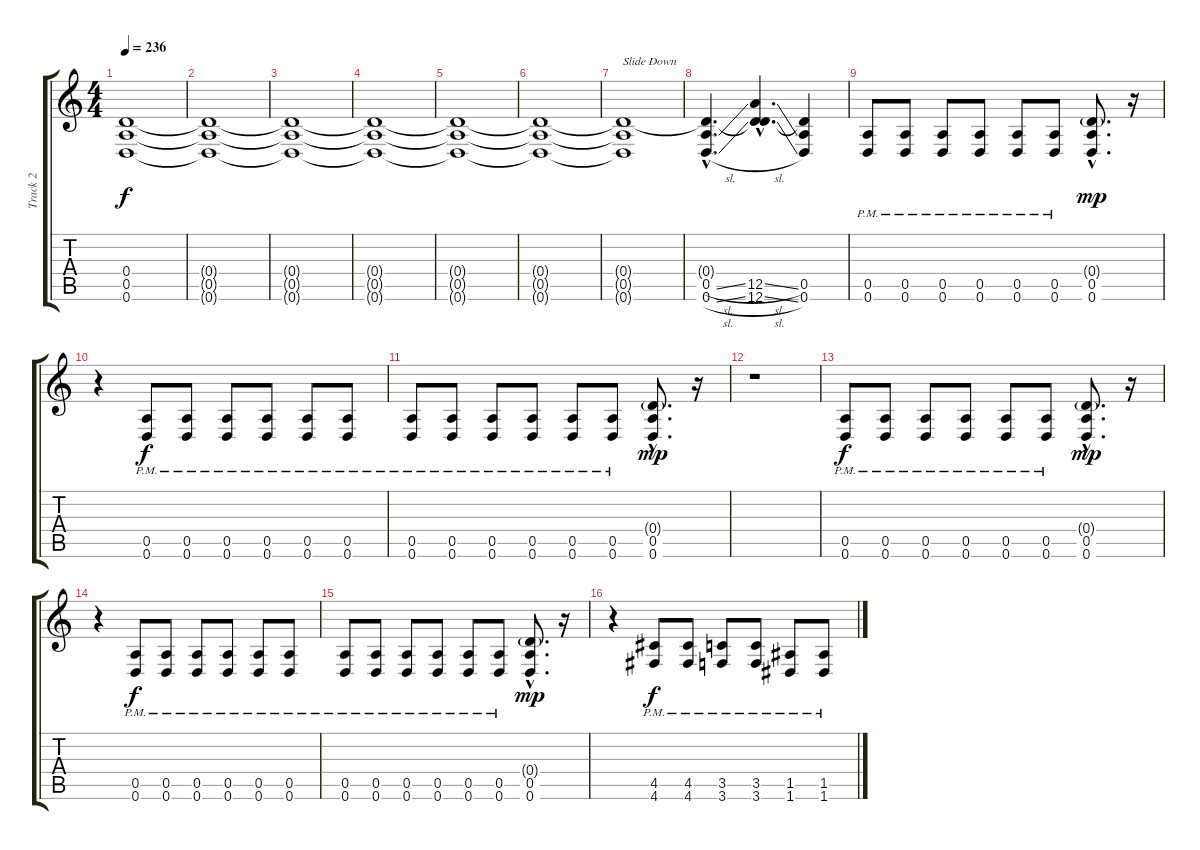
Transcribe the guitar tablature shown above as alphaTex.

\track ("Track 2" "Track 2") {instrument distortionguitar}
\staff {score tabs}
\tuning (E4 B3 G3 D3 A2 D2) {hide}
\ts (4 4)
\tempo 236
\clef g2
\ks c
(0.4 0.5 0.6).1{dy f} |
(0.4{t} 0.5{t} 0.6{t}).1 |
(0.4{t} 0.5{t} 0.6{t}).1 |
(0.4{t} 0.5{t} 0.6{t}).1 |
(0.4{t} 0.5{t} 0.6{t}).1 |
(0.4{t} 0.5{t} 0.6{t}).1 |
(0.4{t} 0.5{t} 0.6{t}).1{txt "Slide Down"} |
(0.4{hac t} 0.5{sl hac} 0.6{sl hac}).4{d} (0.4{hac t} 12.5{sl hac} 12.6{sl hac}).4{d} (0.4{t} 0.5 0.6).4 |
(0.5{pm} 0.6{pm}).8 (0.5{pm} 0.6{pm}).8 (0.5{pm} 0.6{pm}).8 (0.5{pm} 0.6{pm}).8 (0.5{pm} 0.6{pm}).8 (0.5{pm} 0.6{pm}).8 (0.4{g hac} 0.5{hac} 0.6{hac}).8{d dy mp} r.16 |
r.4 (0.5{pm} 0.6{pm}).8{dy f} (0.5{pm} 0.6{pm}).8 (0.5{pm} 0.6{pm}).8 (0.5{pm} 0.6{pm}).8 (0.5{pm} 0.6{pm}).8 (0.5{pm} 0.6{pm}).8 |
(0.5{pm} 0.6{pm}).8 (0.5{pm} 0.6{pm}).8 (0.5{pm} 0.6{pm}).8 (0.5{pm} 0.6{pm}).8 (0.5{pm} 0.6{pm}).8 (0.5{pm} 0.6{pm}).8 (0.4{g hac} 0.5{hac} 0.6{hac}).8{d dy mp} r.16 |
r.1 |
(0.5{pm} 0.6{pm}).8{dy f} (0.5{pm} 0.6{pm}).8 (0.5{pm} 0.6{pm}).8 (0.5{pm} 0.6{pm}).8 (0.5{pm} 0.6{pm}).8 (0.5{pm} 0.6{pm}).8 (0.4{g hac} 0.5{hac} 0.6{hac}).8{d dy mp} r.16 |
r.4 (0.5{pm} 0.6{pm}).8{dy f} (0.5{pm} 0.6{pm}).8 (0.5{pm} 0.6{pm}).8 (0.5{pm} 0.6{pm}).8 (0.5{pm} 0.6{pm}).8 (0.5{pm} 0.6{pm}).8 |
(0.5{pm} 0.6{pm}).8 (0.5{pm} 0.6{pm}).8 (0.5{pm} 0.6{pm}).8 (0.5{pm} 0.6{pm}).8 (0.5{pm} 0.6{pm}).8 (0.5{pm} 0.6{pm}).8 (0.4{g hac} 0.5{hac} 0.6{hac}).8{d dy mp} r.16 |
r.4 (4.5{pm} 4.6{pm}).8{dy f} (4.5{pm} 4.6{pm}).8 (3.5{pm} 3.6{pm}).8 (3.5{pm} 3.6{pm}).8 (1.5{pm} 1.6{pm}).8 (1.5{pm} 1.6{pm}).8
